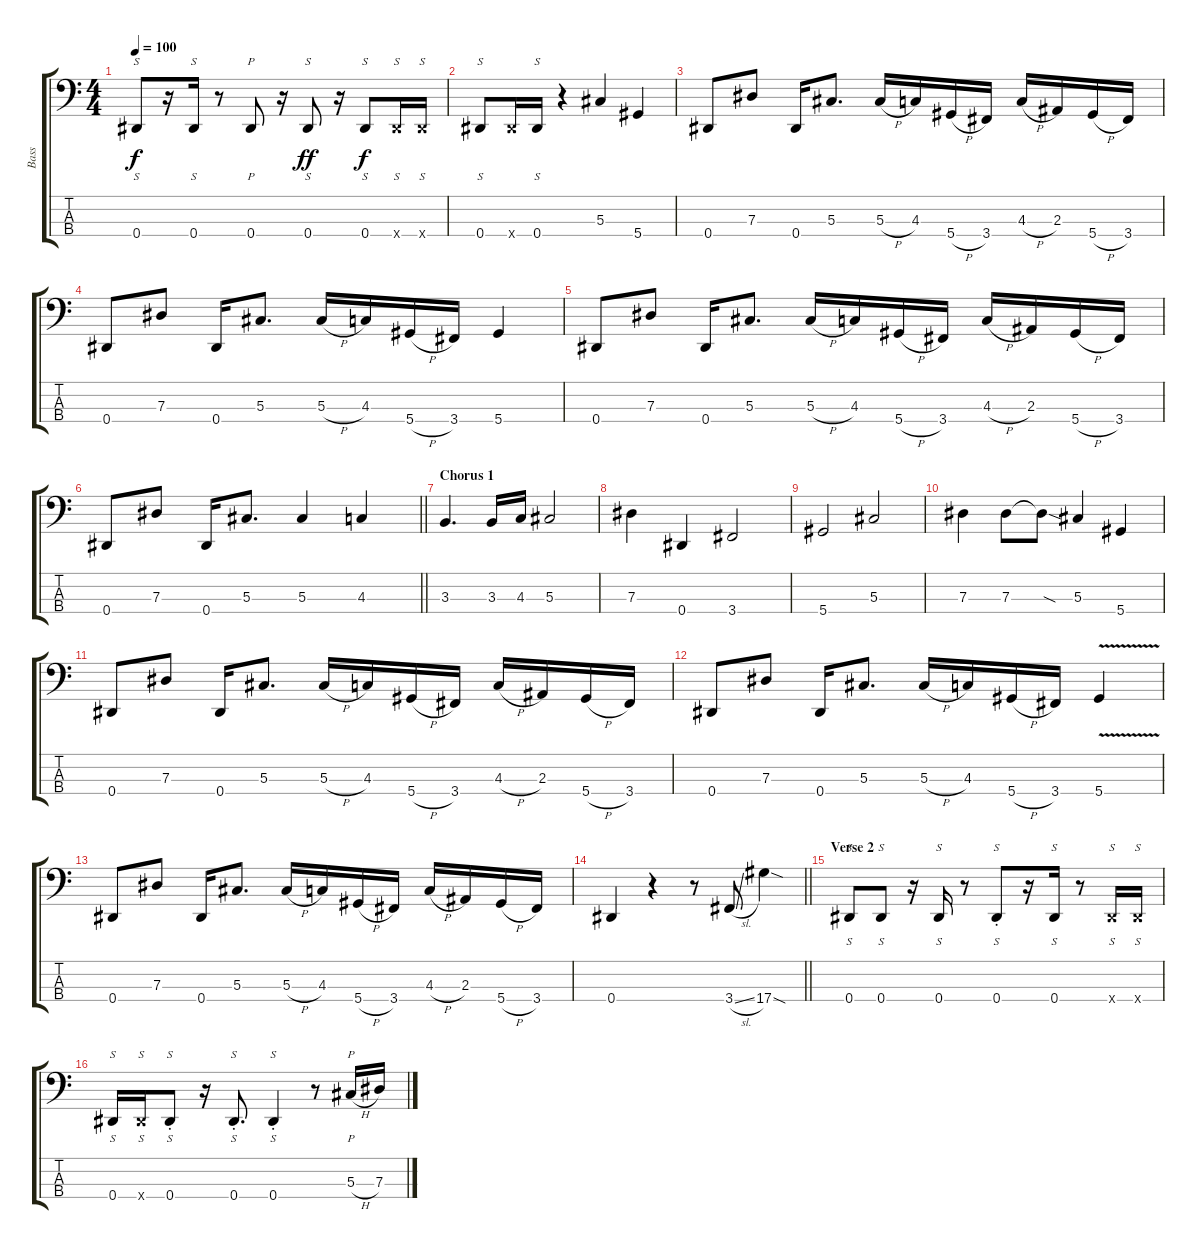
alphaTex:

\track ("Bass" "Bass") {instrument slapbass1}
\staff {score tabs}
\tuning (Gb2 Db2 Ab1 Eb1) {hide}
\ts (4 4)
\tempo 100
\clef f4
\ks c
0.4.8{s dy f} r.16 0.4.16{s} r.8 0.4.8{p} r.16 0.4.8{s dy ff} r.16 0.4.8{s dy f} 0.4{x}.16{s} 0.4{x}.16{s} |
0.4.8{s} 0.4{x}.16 0.4.16{s} r.4 5.3.4 5.4.4 |
0.4.8 7.3.8 0.4.16 5.3.8{d} 5.3{h}.16 4.3.16 5.4{h}.16 3.4.16 4.3{h}.16 2.3.16 5.4{h}.16 3.4.16 |
0.4.8 7.3.8 0.4.16 5.3.8{d} 5.3{h}.16 4.3.16 5.4{h}.16 3.4.16 5.4.4 |
0.4.8 7.3.8 0.4.16 5.3.8{d} 5.3{h}.16 4.3.16 5.4{h}.16 3.4.16 4.3{h}.16 2.3.16 5.4{h}.16 3.4.16 |
\barLineRight lightlight
0.4.8 7.3.8 0.4.16 5.3.8{d} 5.3.4 4.3.4 |
\section ("" "Chorus 1")
3.3.4{d} 3.3.16 4.3.16 5.3.2 |
7.3.4 0.4.4 3.4.2 |
5.4.2 5.3.2 |
7.3.4 7.3.8 7.3{sod t}.8 5.3.4 5.4.4 |
0.4.8 7.3.8 0.4.16 5.3.8{d} 5.3{h}.16 4.3.16 5.4{h}.16 3.4.16 4.3{h}.16 2.3.16 5.4{h}.16 3.4.16 |
0.4.8 7.3.8 0.4.16 5.3.8{d} 5.3{h}.16 4.3.16 5.4{h}.16 3.4.16 5.4{v}.4 |
0.4.8 7.3.8 0.4.16 5.3.8{d} 5.3{h}.16 4.3.16 5.4{h}.16 3.4.16 4.3{h}.16 2.3.16 5.4{h}.16 3.4.16 |
\barLineRight lightlight
0.4.4 r.4 r.8 3.4{sl}.8 17.4{sod}.4 |
\section ("" "Verse 2")
0.4.8{s} 0.4.8{s} r.16 0.4.16{s} r.8 0.4{st}.8{s} r.16 0.4.16{s} r.8 0.4{x}.16{s} 0.4{x}.16{s} |
0.4.16{s} 0.4{x}.16{s} 0.4{st}.8{s} r.16 0.4{st}.8{s d} 0.4{st}.4{s} r.8 5.3{h}.16{p} 7.3.16
